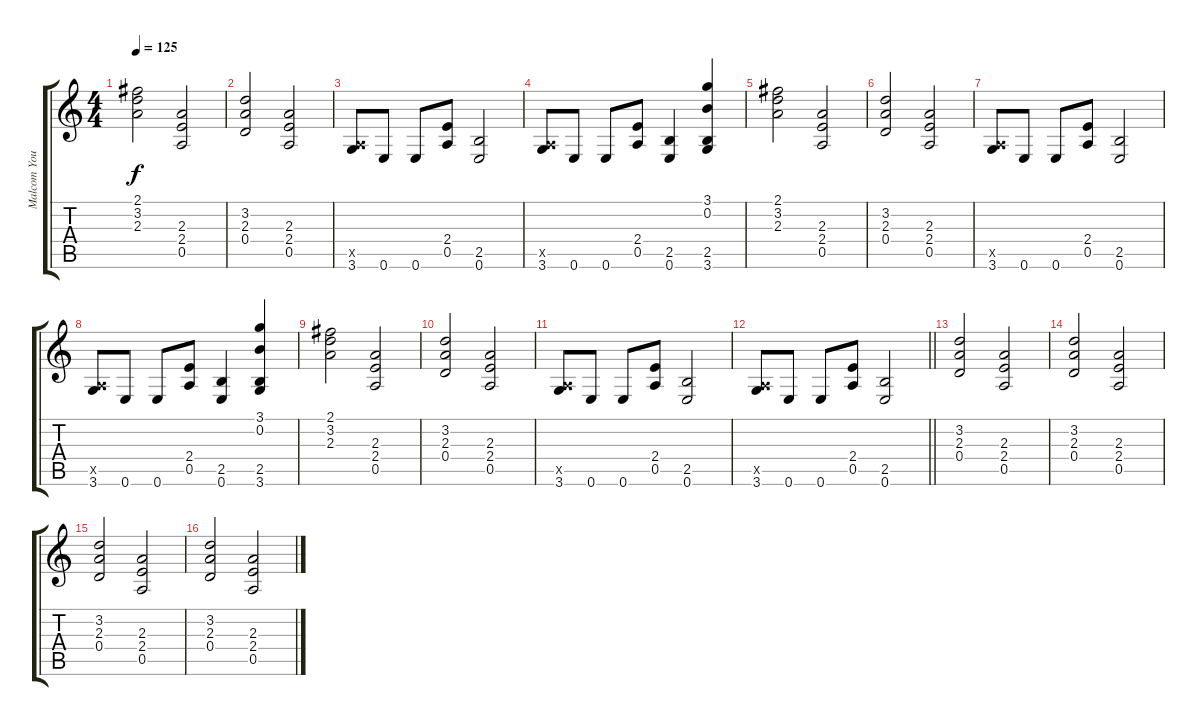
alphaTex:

\track ("Malcom Young" "Malcom You") {instrument distortionguitar}
\staff {score tabs}
\tuning (E4 B3 G3 D3 A2 E2) {hide}
\ts (4 4)
\tempo 125
\clef g2
\ks c
(2.1 3.2 2.3).2{dy f} (2.3 2.4 0.5).2 |
(3.2 2.3 0.4).2 (2.3 2.4 0.5).2 |
(0.5{x} 3.6).8 0.6.8 0.6.8 (2.4 0.5).8 (2.5 0.6).2 |
(0.5{x} 3.6).8 0.6.8 0.6.8 (2.4 0.5).8 (2.5 0.6).4 (3.1 0.2 2.5 3.6).4 |
(2.1 3.2 2.3).2 (2.3 2.4 0.5).2 |
(3.2 2.3 0.4).2 (2.3 2.4 0.5).2 |
(0.5{x} 3.6).8 0.6.8 0.6.8 (2.4 0.5).8 (2.5 0.6).2 |
(0.5{x} 3.6).8 0.6.8 0.6.8 (2.4 0.5).8 (2.5 0.6).4 (3.1 0.2 2.5 3.6).4 |
(2.1 3.2 2.3).2 (2.3 2.4 0.5).2 |
(3.2 2.3 0.4).2 (2.3 2.4 0.5).2 |
(0.5{x} 3.6).8 0.6.8 0.6.8 (2.4 0.5).8 (2.5 0.6).2 |
\barLineRight lightlight
(0.5{x} 3.6).8 0.6.8 0.6.8 (2.4 0.5).8 (2.5 0.6).2 |
(3.2 2.3 0.4).2 (2.3 2.4 0.5).2 |
(3.2 2.3 0.4).2 (2.3 2.4 0.5).2 |
(3.2 2.3 0.4).2 (2.3 2.4 0.5).2 |
(3.2 2.3 0.4).2 (2.3 2.4 0.5).2
